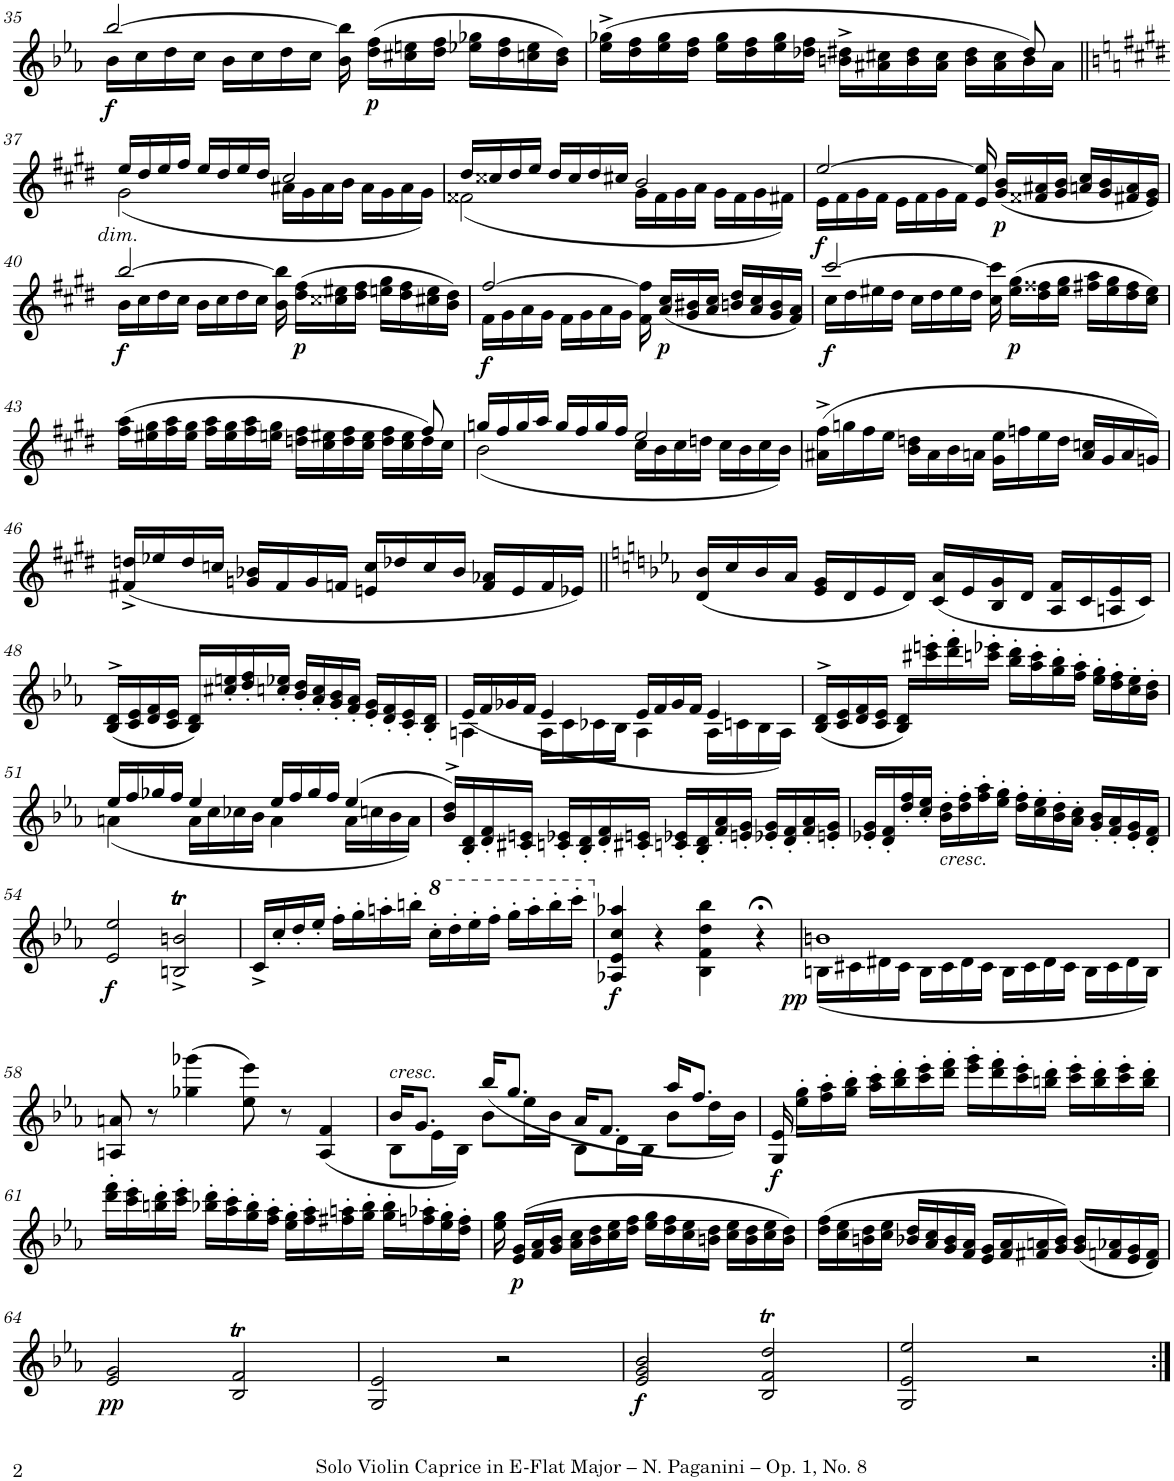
**kern	**dynam
*part1	*part1
*staff1	*staff1
*I"Violin	*
*I'Vln.	*
!!LO:PB:g=z
*clefG2	*
*k[b-e-a-]	*
*M4/4	*
*met(c)	*
=35	=35
*^	*
!	!	!LO:DY:b
[2bb-/	16b-\LL	f
.	16cc\	.
.	16dd\	.
.	16cc\JJ	.
.	16b-\LL	.
.	16cc\	.
.	16dd\	.
.	16cc\JJ	.
16b-\ 16bb-\]	2ryy	.
!	!	!LO:DY:b
(>16dd\ 16ff\LL	.	p
16cc#X\ 16een\	.	.
16dd\ 16ff\JJ	.	.
16ee-X\ 16gg-X\LL	.	.
16dd\ 16ff\	.	.
16ccn\ 16ee-\	.	.
16b-\ 16dd\JJ)	.	.
=36	=36	=36
(16ee-\^ 16gg-X\^LL	2ryy	.
16dd\ 16ff\	.	.
16ee-\ 16gg-\	.	.
16dd\ 16ff\JJ	.	.
16ee-\ 16gg-\LL	.	.
16dd\ 16ff\	.	.
16ee-\ 16gg-\	.	.
16dd-X\ 16ff\JJ	.	.
16bn\^ 16dd#X\^LL	4ryy	.
16a#X\ 16cc#X\	.	.
16b\ 16dd#\	.	.
16a#\ 16cc#\JJ	.	.
8ryy	16b\ 16dd#\LL	.
.	16a#\ 16cc#\	.
8dd#/)	16b\	.
.	16a#\JJ	.
!!LO:LB:g=z	!!
=37||	=37||	=37||
*k[f#c#g#d#]	*	*
!LO:TX:b:i:t=dim.	!	!
16ee/LL	(2g#\	.
16dd#/	.	.
16ee/	.	.
16ff#/JJ	.	.
16ee/LL	.	.
16dd#/	.	.
16ee/	.	.
16dd#/JJ	.	.
2cc#/	16a#X\LL	.
.	16g#\	.
.	16a#\	.
.	16b\JJ	.
.	16a#\LL	.
.	16g#\	.
.	16a#\	.
.	16g#\JJ)	.
=38	=38	=38
16dd#/LL	(2f##X\	.
16cc##X/	.	.
16dd#/	.	.
16ee/JJ	.	.
16dd#/LL	.	.
16cc##/	.	.
16dd#/	.	.
16cc#X/JJ	.	.
2b/	16g#\LL	.
.	16f##\	.
.	16g#\	.
.	16a\JJ	.
.	16g#\LL	.
.	16f##\	.
.	16g#\	.
.	16f#X\JJ)	.
=39	=39	=39
!	!	!LO:DY:b
[2ee/	16e\LL	f
.	16f#\	.
.	16g#\	.
.	16f#\JJ	.
.	16e\LL	.
.	16f#\	.
.	16g#\	.
.	16f#\JJ	.
16e/ 16ee/]	2ryy	.
!	!	!LO:DY:b
(<16g#/ 16b/LL	.	p
16f##X/ 16a#X/	.	.
16g#/ 16b/JJ	.	.
16an/ 16cc#/LL	.	.
16g#/ 16b/	.	.
16f#X/ 16a/	.	.
16e/ 16g#/JJ)	.	.
!!LO:LB:g=z	!!
=40	=40	=40
!	!	!LO:DY:b
[2bb/	16b\LL	f
.	16cc#\	.
.	16dd#\	.
.	16cc#\JJ	.
.	16b\LL	.
.	16cc#\	.
.	16dd#\	.
.	16cc#\JJ	.
16b\ 16bb\]	2ryy	.
!	!	!LO:DY:b
(>16dd#\ 16ff#\LL	.	p
16cc##X\ 16ee#X\	.	.
16dd#\ 16ff#\JJ	.	.
16een\ 16gg#\LL	.	.
16dd#\ 16ff#\	.	.
16cc#X\ 16ee\	.	.
16b\ 16dd#\JJ)	.	.
=41	=41	=41
!	!	!LO:DY:b
[2ff#/	16f#\LL	f
.	16g#\	.
.	16a\	.
.	16g#\JJ	.
.	16f#\LL	.
.	16g#\	.
.	16a\	.
.	16g#\JJ	.
16f#\ 16ff#\]	2ryy	.
!	!	!LO:DY:b
(<16a/ 16cc#/LL	.	p
16g#/ 16b#X/	.	.
16a/ 16cc#/JJ	.	.
16bn/ 16dd#/LL	.	.
16a/ 16cc#/	.	.
16g#/ 16b/	.	.
16f#/ 16a/JJ)	.	.
=42	=42	=42
!	!	!LO:DY:b
[2ccc#/	16cc#\LL	f
.	16dd#\	.
.	16ee#X\	.
.	16dd#\JJ	.
.	16cc#\LL	.
.	16dd#\	.
.	16ee#\	.
.	16dd#\JJ	.
16cc#\ 16ccc#\]	2ryy	.
!	!	!LO:DY:b
(>16ee#\ 16gg#\LL	.	p
16dd#\ 16ff##X\	.	.
16ee#\ 16gg#\JJ	.	.
16ff#X\ 16aa\LL	.	.
16ee#\ 16gg#\	.	.
16dd#\ 16ff#\	.	.
16cc#\ 16ee#\JJ)	.	.
!!LO:LB:g=z	!!
=43	=43	=43
2ryy	(>16ff#\ 16aa\LL	.
.	16ee#X\ 16gg#\	.
.	16ff#\ 16aa\	.
.	16ee#\ 16gg#\JJ	.
.	16ff#\ 16aa\LL	.
.	16ee#\ 16gg#\	.
.	16ff#\ 16aa\	.
.	16een\ 16gg#\JJ	.
4ryy	16ddn\ 16ff#\LL	.
.	16cc#\ 16ee#X\	.
.	16dd\ 16ff#\	.
.	16cc#\ 16ee#\JJ	.
8ryy	16dd\ 16ff#\LL	.
.	16cc#\ 16ee#\	.
(8ff#/	16dd\	.
.	16cc#\JJ	.
=44	=44	=44
16ggn/LL	2b\	.
16ff#/	.	.
16gg/	.	.
16aa/JJ	.	.
16gg/LL	.	.
16ff#/	.	.
16gg/	.	.
16ff#/JJ	.	.
2ee/	16cc#\LL	.
.	16b\	.
.	16cc#\	.
.	16ddn\JJ	.
.	16cc#\LL	.
.	16b\	.
.	16cc#\	.
.	16b\JJ)	.
*v	*v	*
=45	=45
(16a#X\^ 16ff#\^LL	.
16ggn\	.
16ff#\	.
16ee\JJ	.
16b\ 16ddn\LL	.
16a#\	.
16b\	.
16an\JJ	.
16g#\ 16ee\LL	.
16ffn\	.
16ee\	.
16dd\JJ	.
16a/ 16ccn/LL	.
16g#/	.
16a/	.
16gn/JJ)	.
!!LO:LB:g=z
=46	=46
(16f#X/^ 16ddn/^LL	.
16ee-X/	.
16dd/	.
16ccn/JJ	.
16gn/ 16b-X/LL	.
16f#/	.
16g/	.
16fn/JJ	.
16en/ 16cc/LL	.
16dd-X/	.
16cc/	.
16b-/JJ	.
16f/ 16a-X/LL	.
16e/	.
16f/	.
16e-X/JJ)	.
=47||	=47||
*k[b-e-a-]	*
(16d/ 16b-/LL	.
16cc/	.
16b-/	.
16a-/JJ	.
16e-/ 16g/LL	.
16d/	.
16e-/	.
16d/JJ)	.
(16c/ 16a-/LL	.
16e-/	.
16B-/ 16g/	.
16d/JJ	.
16A-/ 16f/LL	.
16c/	.
16An/ 16e-/	.
16c/JJ)	.
!!LO:LB:g=z
=48	=48
(16B-/^> 16d/^>LL	.
16c/ 16e-/	.
16d/ 16f/	.
16c/ 16e-/JJ	.
16B-/ 16d/LL)	.
16cc#X/' 16een/'	.
16dd/' 16ff/'	.
16ccn/' 16ee-X/'JJ	.
16b-/' 16dd/'LL	.
16a-/' 16cc/'	.
16g/' 16b-/'	.
16f/' 16a-/'JJ	.
16e-/' 16g/'LL	.
16d/' 16f/'	.
16c/' 16e-/'	.
16B-/' 16d/'JJ	.
=49	=49
*^	*
(16e-/LL	4An\	.
16f/	.	.
16g-X/	.	.
16f/JJ	.	.
4e-/	16A\LL	.
.	16c\	.
.	16c-X\	.
.	16B-\JJ	.
16e-/LL	4A\	.
16f/	.	.
16g-/	.	.
16f/JJ	.	.
4e-/	16A\LL	.
.	16cn\	.
.	16B-\	.
.	16A\JJ)	.
*v	*v	*
=50	=50
(16B-/^> 16d/^>LL	.
16c/ 16e-/	.
16d/ 16f/	.
16c/ 16e-/JJ	.
16B-/ 16d/LL)	.
16ccc#X\' 16eeen\'	.
16ddd\' 16fff\'	.
16cccn\' 16eee-X\'JJ	.
16bb-\' 16ddd\'LL	.
16aa-\' 16ccc\'	.
16gg\' 16bb-\'	.
16ff\' 16aa-\'JJ	.
16ee-\' 16gg\'LL	.
16dd\' 16ff\'	.
16cc\' 16ee-\'	.
16b-\' 16dd\'JJ	.
!!LO:LB:g=z
=51	=51
*^	*
16ee-/LL	(4an\	.
16ff/	.	.
16gg-X/	.	.
16ff/JJ	.	.
4ee-/	16a\LL	.
.	16cc\	.
.	16cc-X\	.
.	16b-\JJ	.
16ee-/LL	4a\	.
16ff/	.	.
16gg-/	.	.
16ff/JJ	.	.
(4ee-/	16a\LL	.
.	16ccn\	.
.	16b-\	.
.	16a\JJ)	.
*v	*v	*
=52	=52
16b-/^> 16dd/^>LL)	.
16B-/' 16d/'	.
16d/' 16f/'	.
16c#X/' 16en/'JJ	.
16cn/' 16e-X/'LL	.
16B-/' 16d/'	.
16d/' 16f/'	.
16c#X/' 16en/'JJ	.
16cn/' 16e-X/'LL	.
16B-/' 16d/'	.
16f/' 16a-/'	.
16en/' 16g/'JJ	.
16e-X/' 16g/'LL	.
16d/' 16f/'	.
16f/' 16a-/'	.
16en/' 16g/'JJ	.
=53	=53
16e-X/' 16g/'LL	.
16d/' 16f/'	.
16dd/' 16ff/'	.
16cc/' 16ee-/'JJ	.
!LO:TX:b:i:t=cresc.	!
16b-\' 16dd\'LL	.
16dd\' 16ff\'	.
16ff\' 16aa-\'	.
16ee-\' 16gg\'JJ	.
16dd\' 16ff\'LL	.
16cc\' 16ee-\'	.
16b-\' 16dd\'	.
16a-\' 16cc\'JJ	.
16g/' 16b-/'LL	.
16f/' 16a-/'	.
16e-/' 16g/'	.
16d/' 16f/'JJ	.
!!LO:LB:g=z
=54	=54
*^	*
!	!	!LO:DY:b
2ee-/	2e-/	f
2bnt/	2Bnt^</	.
*v	*v	*
=55	=55
16c^/LL	.
16cc'/	.
16dd'/	.
16ee-'/JJ	.
16ff'\LL	.
16gg'\	.
16aan'\	.
16bbn'\JJ	.
*8va	*
16ccc'\LL	.
16ddd'\	.
16eee-'\	.
16fff'\JJ	.
16ggg'\LL	.
16aaa'\	.
16bbb'\	.
16cccc'\JJ	.
=56	=56
*X8va	*
!	!LO:DY:b
4A-X/ 4e-/ 4cc/ 4aa-X/	f
4r	.
4B-\ 4f\ 4dd\ 4bb-\	.
4r;<	.
=57	=57
*^	*
!	!	!LO:DY:b
1bn	(16Bn\LL	pp
.	16c#X\	.
.	16d#X\	.
.	16c#\JJ	.
.	16B\LL	.
.	16c#\	.
.	16d#\	.
.	16c#\JJ	.
.	16B\LL	.
.	16c#\	.
.	16d#\	.
.	16c#\JJ	.
.	16B\LL	.
.	16c#\	.
.	16d#\	.
.	16B\JJ)	.
*v	*v	*
!!LO:LB:g=z
=58	=58
8An/ 8an/	.
8r	.
(4gg-X\ 4ggg-X\	.
8ee-\ 8eee-\)	.
8r	.
(4A/ 4f/	.
=59	=59
*^	*
!LO:TX:a:i:t=cresc.	!	!
16b-/KL	8B-\L	.
8.g/J	.	.
.	16e-\L	.
.	16B-\JJ)	.
(16bb-/KL	8b-\L	.
8.gg/J	.	.
.	16ee-\L	.
.	16b-\JJ	.
16a-/KL	8B-\L	.
8.f/J	.	.
.	16d\L	.
.	16B-\JJ	.
16aa-/KL	8b-\L	.
8.ff/J	.	.
.	16dd\L	.
.	16b-\JJ)	.
=60	=60	=60
!	!	!LO:DY:b
*v	*v	*
16G/ 16e-/	f
16ee-\' 16gg\'LL	.
16ff\' 16aa-\'	.
16gg\' 16bb-\'JJ	.
16aa-\' 16ccc\'LL	.
16bb-\' 16ddd\'	.
16ccc\' 16eee-\'	.
16ddd\' 16fff\'JJ	.
16eee-\' 16ggg\'LL	.
16ddd\' 16fff\'	.
16ccc\' 16eee-\'	.
16bbn\' 16ddd\'JJ	.
16ccc\' 16eee-\'LL	.
16bb\' 16ddd\'	.
16ccc\' 16eee-\'	.
16bb\' 16ddd\'JJ	.
!!LO:LB:g=z
=61	=61
16ddd\' 16fff\'LL	.
16ccc\' 16eee-\'	.
16bbn\' 16ddd\'	.
16ccc\' 16eee-\'JJ	.
16bb-X\' 16ddd\'LL	.
16aa-\' 16ccc\'	.
16gg\' 16bb-\'	.
16ff\' 16aa-\'JJ	.
16ee-\' 16gg\'LL	.
16ff\' 16aa-\'	.
16ff#X\' 16aan\'	.
16gg\' 16bb-\'JJ	.
16gg\' 16bb-\'LL	.
16ffn\' 16aa-X\'	.
16ee-\' 16gg\'	.
16dd\' 16ff\'JJ	.
=62	=62
16ee-\ 16gg\	.
!	!LO:DY:b
(16e-/ 16g/LL	p
16f/ 16a-/	.
16g/ 16b-/JJ	.
16a-\ 16cc\LL	.
16b-\ 16dd\	.
16cc\ 16ee-\	.
16dd\ 16ff\JJ	.
16ee-\ 16gg\LL	.
16dd\ 16ff\	.
16cc\ 16ee-\	.
16bn\ 16dd\JJ	.
16cc\ 16ee-\LL	.
16b\ 16dd\	.
16cc\ 16ee-\	.
16b\ 16dd\JJ)	.
=63	=63
(16dd\ 16ff\LL	.
16cc\ 16ee-\	.
16bn\ 16dd\	.
16cc\ 16ee-\JJ	.
16b-X/ 16dd/LL	.
16a-/ 16cc/	.
16g/ 16b-/	.
16f/ 16a-/JJ	.
16e-/ 16g/LL	.
16f/ 16a-/	.
16f#X/ 16an/	.
16g/ 16b-/JJ)	.
(16g/ 16b-/LL	.
16fn/ 16a-X/	.
16e-/ 16g/	.
16d/ 16f/JJ)	.
!!LO:LB:g=z
=64	=64
*^	*
!	!	!LO:DY:b
2g/	2e-/	pp
2fT/	2B-/	.
*v	*v	*
=65	=65
2G/ 2e-/	.
2r	.
=66	=66
*^	*
!	!	!LO:DY:b
2b-/	2e-/ 2g/	f
2ddt/	2B-/ 2f/	.
*v	*v	*
=67	=67
2G/ 2e-/ 2ee-/	.
2r	.
=:|!	=:|!
*-	*-
